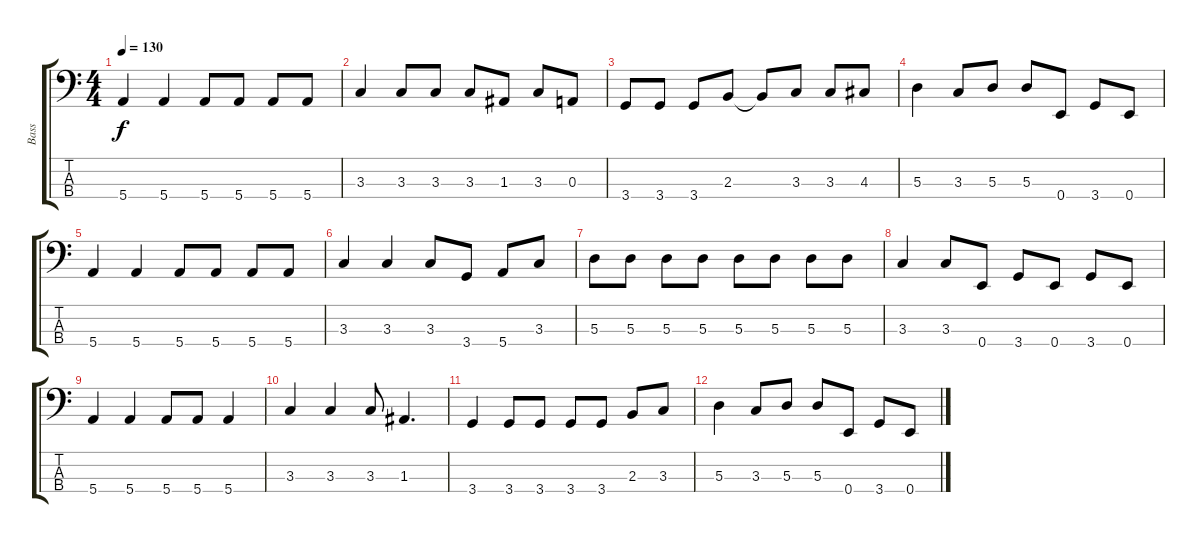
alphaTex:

\track ("Bass" "Bass") {instrument electricbassfinger}
\staff {score tabs}
\tuning (G2 D2 A1 E1) {hide}
\ts (4 4)
\tempo 130
\clef f4
\ks c
5.4.4{dy f} 5.4.4 5.4.8 5.4.8 5.4.8 5.4.8 |
3.3.4 3.3.8 3.3.8 3.3.8 1.3.8 3.3.8 0.3.8 |
3.4.8 3.4.8 3.4.8 2.3.8 2.3{t}.8 3.3.8 3.3.8 4.3.8 |
5.3.4 3.3.8 5.3.8 5.3.8 0.4.8 3.4.8 0.4.8 |
5.4.4 5.4.4 5.4.8 5.4.8 5.4.8 5.4.8 |
3.3.4 3.3.4 3.3.8 3.4.8 5.4.8 3.3.8 |
5.3.8 5.3.8 5.3.8 5.3.8 5.3.8 5.3.8 5.3.8 5.3.8 |
3.3.4 3.3.8 0.4.8 3.4.8 0.4.8 3.4.8 0.4.8 |
5.4.4 5.4.4 5.4.8 5.4.8 5.4.4 |
3.3.4 3.3.4 3.3.8 1.3.4{d} |
3.4.4 3.4.8 3.4.8 3.4.8 3.4.8 2.3.8 3.3.8 |
5.3.4 3.3.8 5.3.8 5.3.8 0.4.8 3.4.8 0.4.8
